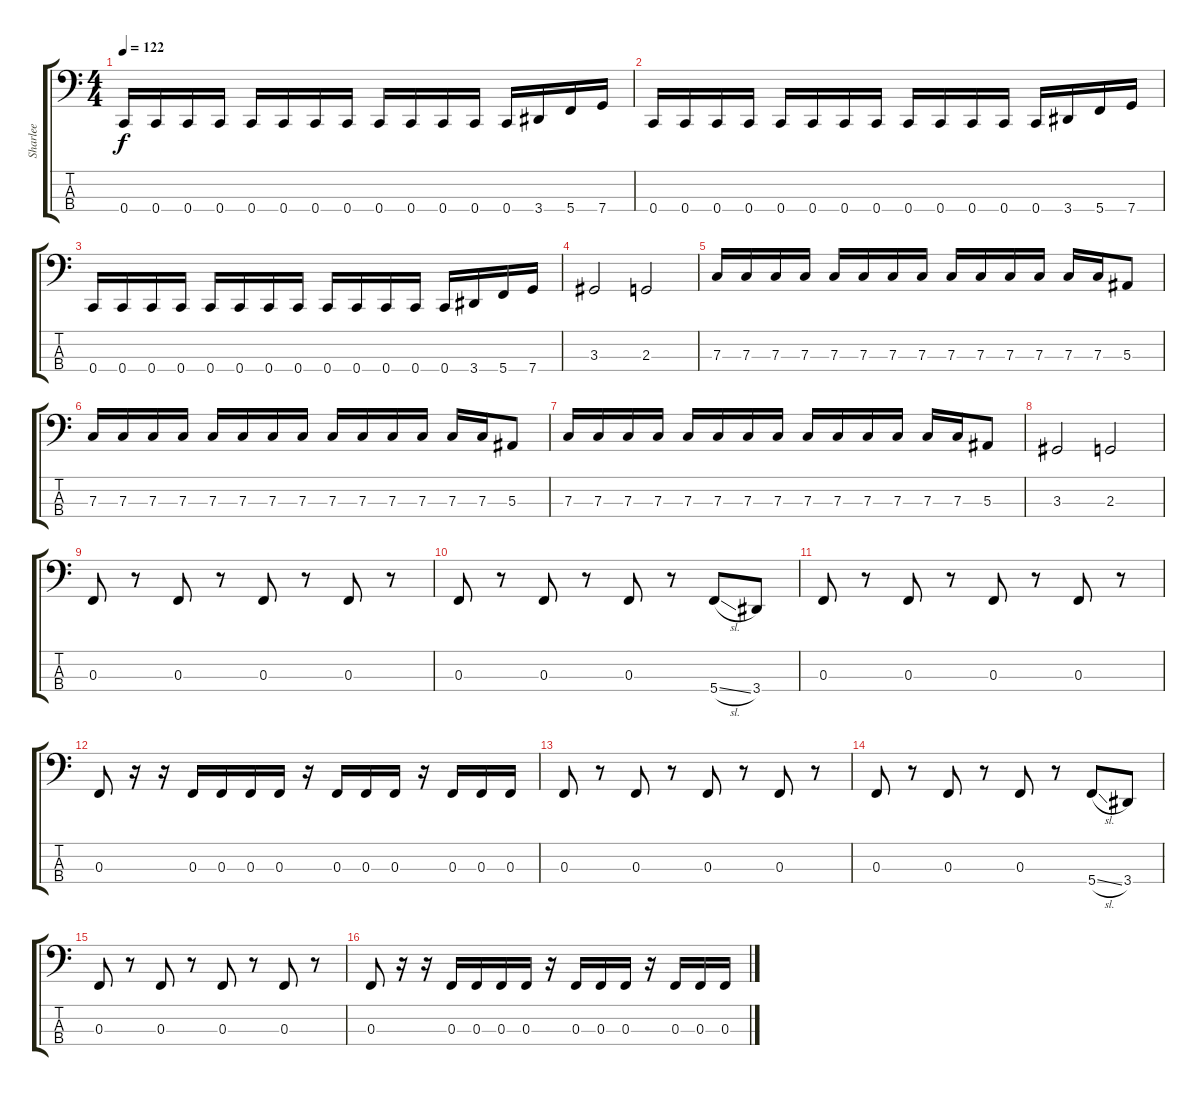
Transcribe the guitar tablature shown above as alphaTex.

\track ("Sharlee" "Sharlee") {instrument electricbasspick}
\staff {score tabs}
\tuning (Eb2 Bb1 F1 C1) {hide}
\ts (4 4)
\tempo 122
\clef f4
\ks c
0.4.16{dy f} 0.4.16 0.4.16 0.4.16 0.4.16 0.4.16 0.4.16 0.4.16 0.4.16 0.4.16 0.4.16 0.4.16 0.4.16 3.4.16 5.4.16 7.4.16 |
0.4.16 0.4.16 0.4.16 0.4.16 0.4.16 0.4.16 0.4.16 0.4.16 0.4.16 0.4.16 0.4.16 0.4.16 0.4.16 3.4.16 5.4.16 7.4.16 |
0.4.16 0.4.16 0.4.16 0.4.16 0.4.16 0.4.16 0.4.16 0.4.16 0.4.16 0.4.16 0.4.16 0.4.16 0.4.16 3.4.16 5.4.16 7.4.16 |
3.3.2 2.3.2 |
7.3.16 7.3.16 7.3.16 7.3.16 7.3.16 7.3.16 7.3.16 7.3.16 7.3.16 7.3.16 7.3.16 7.3.16 7.3.16 7.3.16 5.3.8 |
7.3.16 7.3.16 7.3.16 7.3.16 7.3.16 7.3.16 7.3.16 7.3.16 7.3.16 7.3.16 7.3.16 7.3.16 7.3.16 7.3.16 5.3.8 |
7.3.16 7.3.16 7.3.16 7.3.16 7.3.16 7.3.16 7.3.16 7.3.16 7.3.16 7.3.16 7.3.16 7.3.16 7.3.16 7.3.16 5.3.8 |
3.3.2 2.3.2 |
0.3.8 r.8 0.3.8 r.8 0.3.8 r.8 0.3.8 r.8 |
0.3.8 r.8 0.3.8 r.8 0.3.8 r.8 5.4{sl}.8 3.4.8 |
0.3.8 r.8 0.3.8 r.8 0.3.8 r.8 0.3.8 r.8 |
0.3.8 r.16 r.16 0.3.16 0.3.16 0.3.16 0.3.16 r.16 0.3.16 0.3.16 0.3.16 r.16 0.3.16 0.3.16 0.3.16 |
0.3.8 r.8 0.3.8 r.8 0.3.8 r.8 0.3.8 r.8 |
0.3.8 r.8 0.3.8 r.8 0.3.8 r.8 5.4{sl}.8 3.4.8 |
0.3.8 r.8 0.3.8 r.8 0.3.8 r.8 0.3.8 r.8 |
0.3.8 r.16 r.16 0.3.16 0.3.16 0.3.16 0.3.16 r.16 0.3.16 0.3.16 0.3.16 r.16 0.3.16 0.3.16 0.3.16
